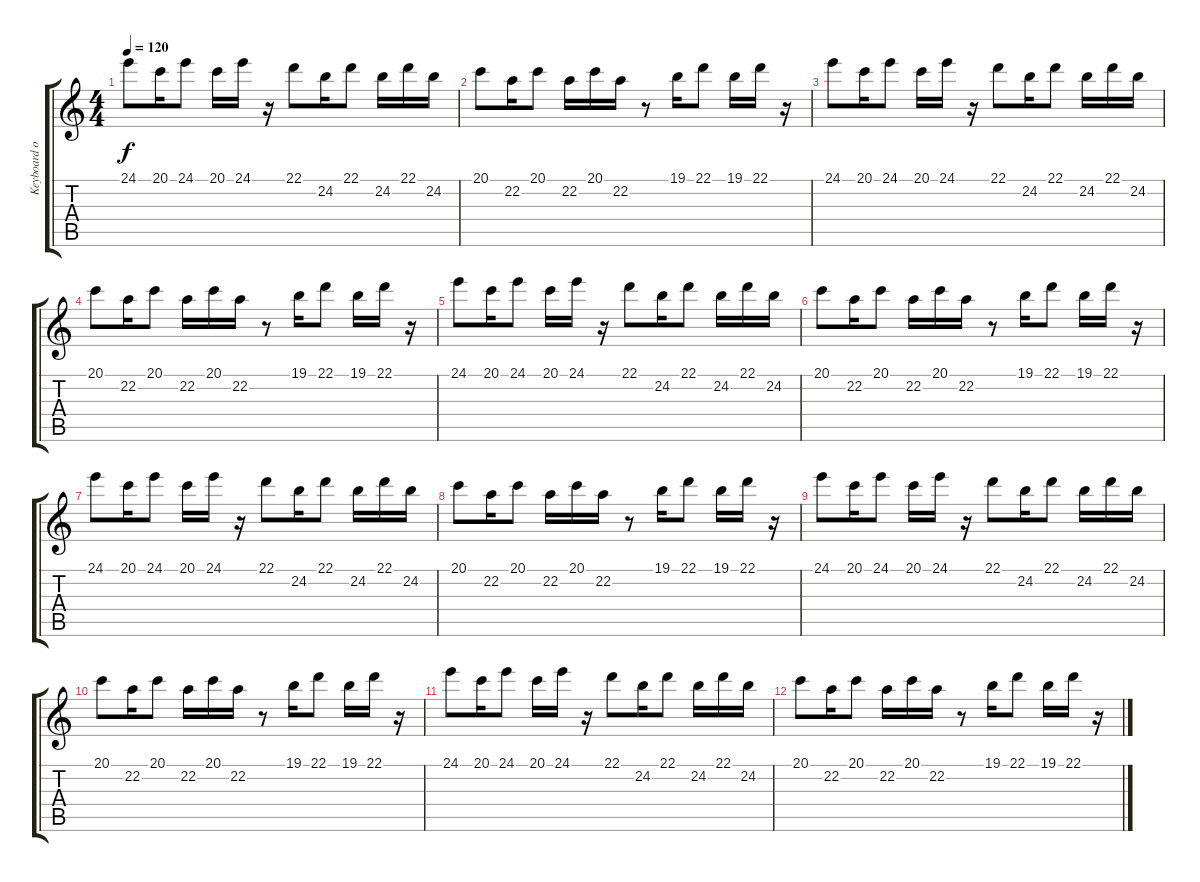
\track ("Keyboard overdub" "Keyboard o") {instrument electricpiano1}
\staff {score tabs}
\tuning (E4 B3 G3 D3 A2 E2) {hide}
\ts (4 4)
\tempo 120
\clef g2
\ks c
24.1.8{dy f instrument electricpiano1} 20.1.16 24.1.8 20.1.16 24.1.16 r.16 22.1.8 24.2.16 22.1.8 24.2.16 22.1.16 24.2.16 |
20.1.8 22.2.16 20.1.8 22.2.16 20.1.16 22.2.16 r.8 19.1.16 22.1.8 19.1.16 22.1.16 r.16 |
24.1.8 20.1.16 24.1.8 20.1.16 24.1.16 r.16 22.1.8 24.2.16 22.1.8 24.2.16 22.1.16 24.2.16 |
20.1.8 22.2.16 20.1.8 22.2.16 20.1.16 22.2.16 r.8 19.1.16 22.1.8 19.1.16 22.1.16 r.16 |
24.1.8 20.1.16 24.1.8 20.1.16 24.1.16 r.16 22.1.8 24.2.16 22.1.8 24.2.16 22.1.16 24.2.16 |
20.1.8 22.2.16 20.1.8 22.2.16 20.1.16 22.2.16 r.8 19.1.16 22.1.8 19.1.16 22.1.16 r.16 |
24.1.8 20.1.16 24.1.8 20.1.16 24.1.16 r.16 22.1.8 24.2.16 22.1.8 24.2.16 22.1.16 24.2.16 |
20.1.8 22.2.16 20.1.8 22.2.16 20.1.16 22.2.16 r.8 19.1.16 22.1.8 19.1.16 22.1.16 r.16 |
24.1.8 20.1.16 24.1.8 20.1.16 24.1.16 r.16 22.1.8 24.2.16 22.1.8 24.2.16 22.1.16 24.2.16 |
20.1.8 22.2.16 20.1.8 22.2.16 20.1.16 22.2.16 r.8 19.1.16 22.1.8 19.1.16 22.1.16 r.16 |
24.1.8{volume 0} 20.1.16 24.1.8 20.1.16 24.1.16 r.16 22.1.8 24.2.16 22.1.8 24.2.16 22.1.16 24.2.16 |
20.1.8 22.2.16 20.1.8 22.2.16 20.1.16 22.2.16 r.8 19.1.16 22.1.8 19.1.16 22.1.16 r.16
